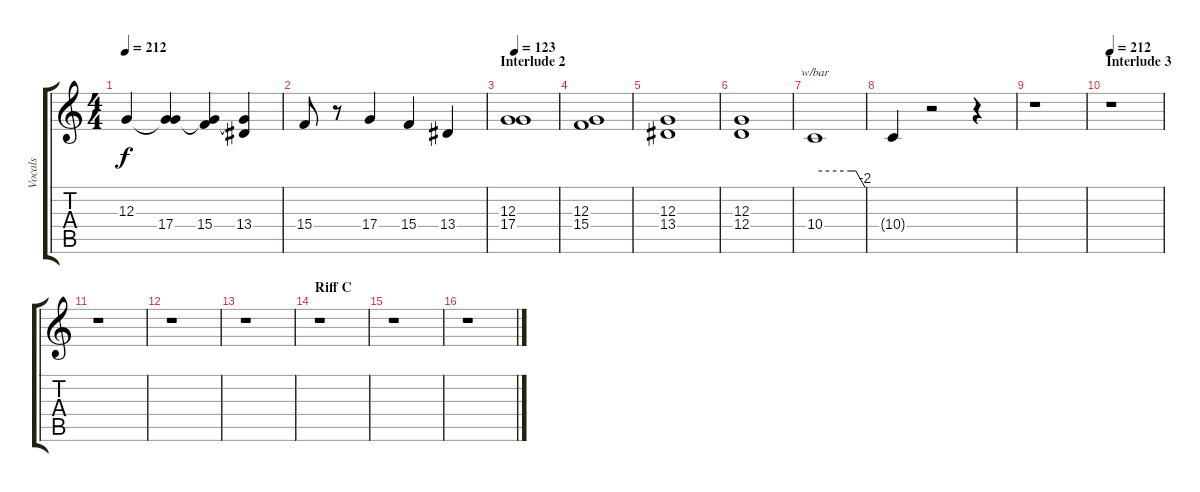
\track ("Vocals" "Vocals") {instrument viola}
\staff {score tabs}
\tuning (E4 B3 G3 D3 A2 E2) {hide}
\ts (4 4)
\tempo 212
\clef g2
\ks c
12.3{t}.4{dy f} (12.3{t} 17.4).4 (12.3{t} 15.4).4 (12.3{t} 13.4).4 |
15.4.8 r.8 17.4.4 15.4.4 13.4.4 |
\section ("" "Interlude 2 ")
\tempo 123
(12.3 17.4).1 |
(12.3 15.4).1 |
(12.3 13.4).1 |
(12.3 12.4).1 |
10.4.1{tbe (custom default 0 0 43 0 49 0 60 -8)} |
10.4{t}.4 r.2 r.4 |
r.1 |
\section ("" "Interlude 3")
\tempo 212
r.1 |
r.1 |
r.1 |
r.1 |
\section ("" "Riff C")
r.1 |
r.1 |
r.1
